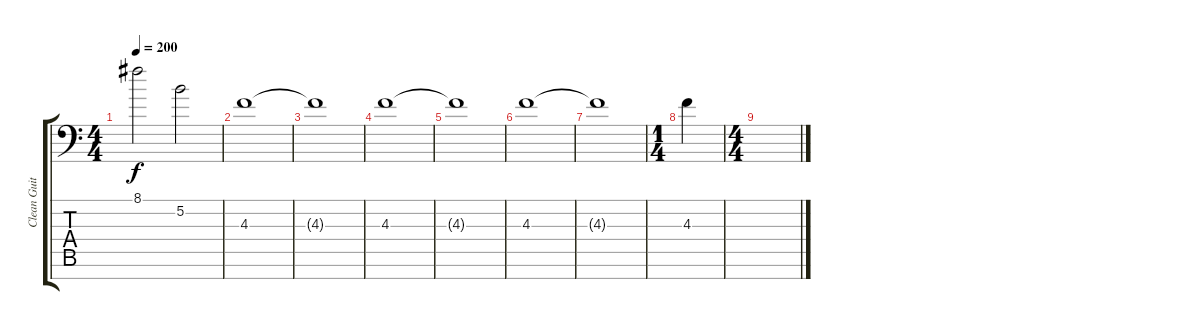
\track ("Clean Guitar (Tuned To F)" "Clean Guit") {instrument electricguitarclean}
\staff {score tabs}
\tuning (Bb3 Gb3 Db3 Ab2 Eb2 Bb1 F1) {hide}
\ts (4 4)
\tempo 200
\clef f4
\ks c
8.1.2{dy f} 5.2.2 |
4.3.1 |
4.3{t}.1 |
4.3.1 |
4.3{t}.1 |
4.3.1 |
4.3{t}.1 |
\ts (1 4)
4.3.4 |
\ts (4 4)
